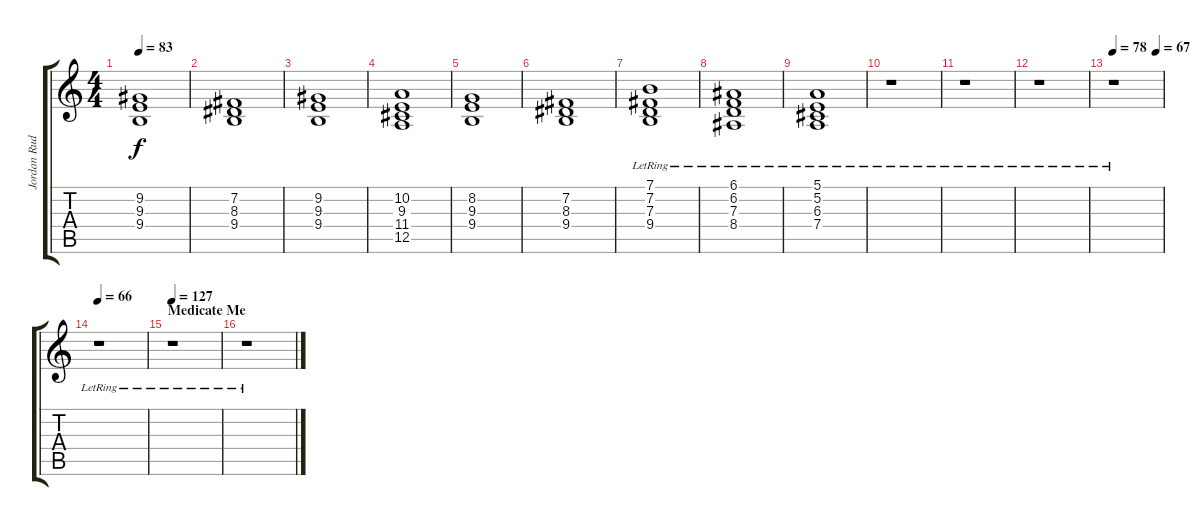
\track ("Jordan Rudess" "Jordan Rud") {instrument lead1square}
\staff {score tabs}
\tuning (E4 B3 G3 D3 A2 E2) {hide}
\ts (4 4)
\tempo 83
\clef g2
\ks c
(9.2 9.3 9.4).1{dy f} |
(7.2 8.3 9.4).1 |
(9.2 9.3 9.4).1 |
(10.2 9.3 11.4 12.5).1 |
(8.2 9.3 9.4).1 |
(7.2 8.3 9.4).1 |
(7.1 7.2 7.3 9.4{lr}).1 |
(6.1 6.2 7.3 8.4{lr}).1 |
(5.1 5.2 6.3 7.4{lr}).1 |
r.1 |
r.1 |
r.1 |
\tempo (67 0.875)
\tempo 78
r.1 |
\tempo 66
r.1 |
\section ("" "Medicate Me")
\tempo 127
r.1 |
r.1
